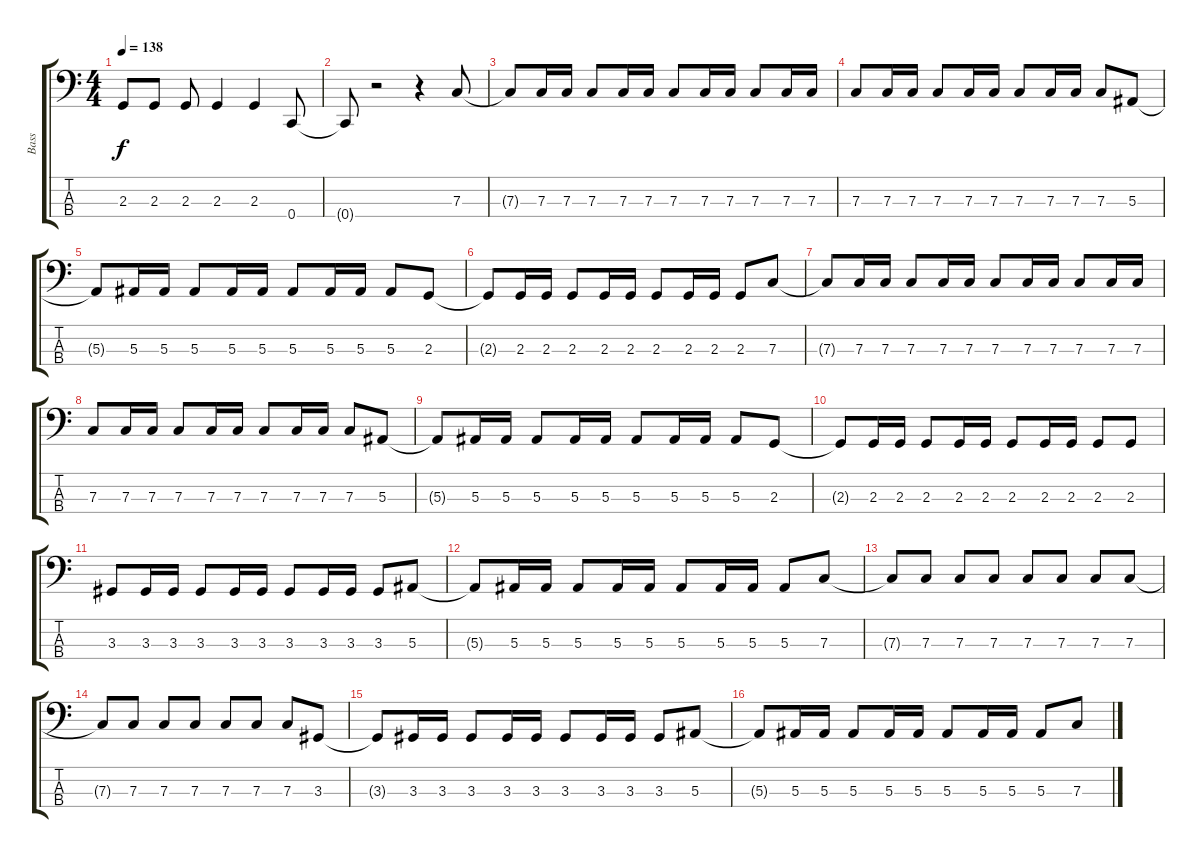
\track ("Bass" "Bass") {instrument slapbass1}
\staff {score tabs}
\tuning (Eb2 Bb1 F1 C1) {hide}
\ts (4 4)
\tempo 138
\clef f4
\ks c
2.3{t}.8{dy f} 2.3.8 2.3.8 2.3.4 2.3.4 0.4.8 |
0.4{t}.8 r.2 r.4 7.3.8 |
7.3{t}.8 7.3.16 7.3.16 7.3.8 7.3.16 7.3.16 7.3.8 7.3.16 7.3.16 7.3.8 7.3.16 7.3.16 |
7.3.8 7.3.16 7.3.16 7.3.8 7.3.16 7.3.16 7.3.8 7.3.16 7.3.16 7.3.8 5.3.8 |
5.3{t}.8 5.3.16 5.3.16 5.3.8 5.3.16 5.3.16 5.3.8 5.3.16 5.3.16 5.3.8 2.3.8 |
2.3{t}.8 2.3.16 2.3.16 2.3.8 2.3.16 2.3.16 2.3.8 2.3.16 2.3.16 2.3.8 7.3.8 |
7.3{t}.8 7.3.16 7.3.16 7.3.8 7.3.16 7.3.16 7.3.8 7.3.16 7.3.16 7.3.8 7.3.16 7.3.16 |
7.3.8 7.3.16 7.3.16 7.3.8 7.3.16 7.3.16 7.3.8 7.3.16 7.3.16 7.3.8 5.3.8 |
5.3{t}.8 5.3.16 5.3.16 5.3.8 5.3.16 5.3.16 5.3.8 5.3.16 5.3.16 5.3.8 2.3.8 |
2.3{t}.8 2.3.16 2.3.16 2.3.8 2.3.16 2.3.16 2.3.8 2.3.16 2.3.16 2.3.8 2.3.8 |
3.3.8 3.3.16 3.3.16 3.3.8 3.3.16 3.3.16 3.3.8 3.3.16 3.3.16 3.3.8 5.3.8 |
5.3{t}.8 5.3.16 5.3.16 5.3.8 5.3.16 5.3.16 5.3.8 5.3.16 5.3.16 5.3.8 7.3.8 |
7.3{t}.8 7.3.8 7.3.8 7.3.8 7.3.8 7.3.8 7.3.8 7.3.8 |
7.3{t}.8 7.3.8 7.3.8 7.3.8 7.3.8 7.3.8 7.3.8 3.3.8 |
3.3{t}.8 3.3.16 3.3.16 3.3.8 3.3.16 3.3.16 3.3.8 3.3.16 3.3.16 3.3.8 5.3.8 |
5.3{t}.8 5.3.16 5.3.16 5.3.8 5.3.16 5.3.16 5.3.8 5.3.16 5.3.16 5.3.8 7.3.8
